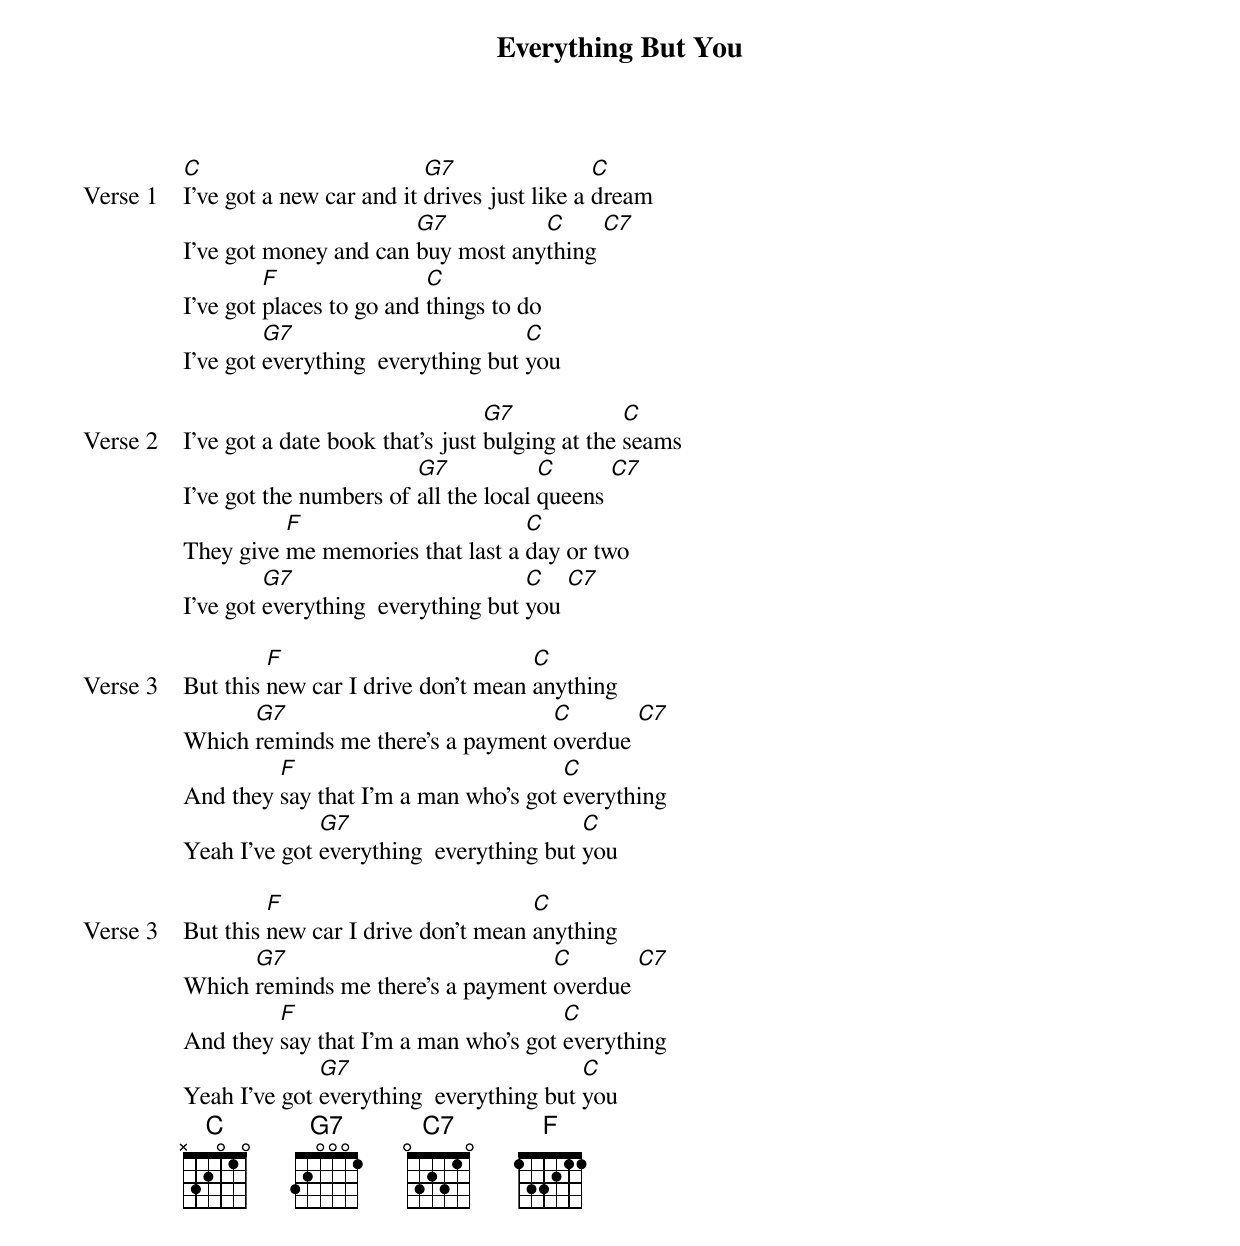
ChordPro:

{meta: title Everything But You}
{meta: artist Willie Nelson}
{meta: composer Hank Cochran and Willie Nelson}

{start_of_verse: Verse 1}
[C]I've got a new car and it [G7]drives just like a [C]dream
I've got money and can [G7]buy most any[C]thing [C7]
I've got [F]places to go and [C]things to do
I've got [G7]everything  everything but [C]you
{end_of_verse}

{start_of_verse: Verse 2}
I've got a date book that's just [G7]bulging at the [C]seams
I've got the numbers of [G7]all the local [C]queens [C7]
They give [F]me memories that last a [C]day or two
I've got [G7]everything  everything but [C]you [C7]
{end_of_verse}

{start_of_verse: Verse 3}
But this [F]new car I drive don't mean [C]anything
Which [G7]reminds me there's a payment [C]overdue [C7]
And they [F]say that I'm a man who's got [C]everything
Yeah I've got [G7]everything  everything but [C]you
{end_of_verse}

{start_of_verse: Verse 3}
But this [F]new car I drive don't mean [C]anything
Which [G7]reminds me there's a payment [C]overdue [C7]
And they [F]say that I'm a man who's got [C]everything
Yeah I've got [G7]everything  everything but [C]you
{end_of_verse}
